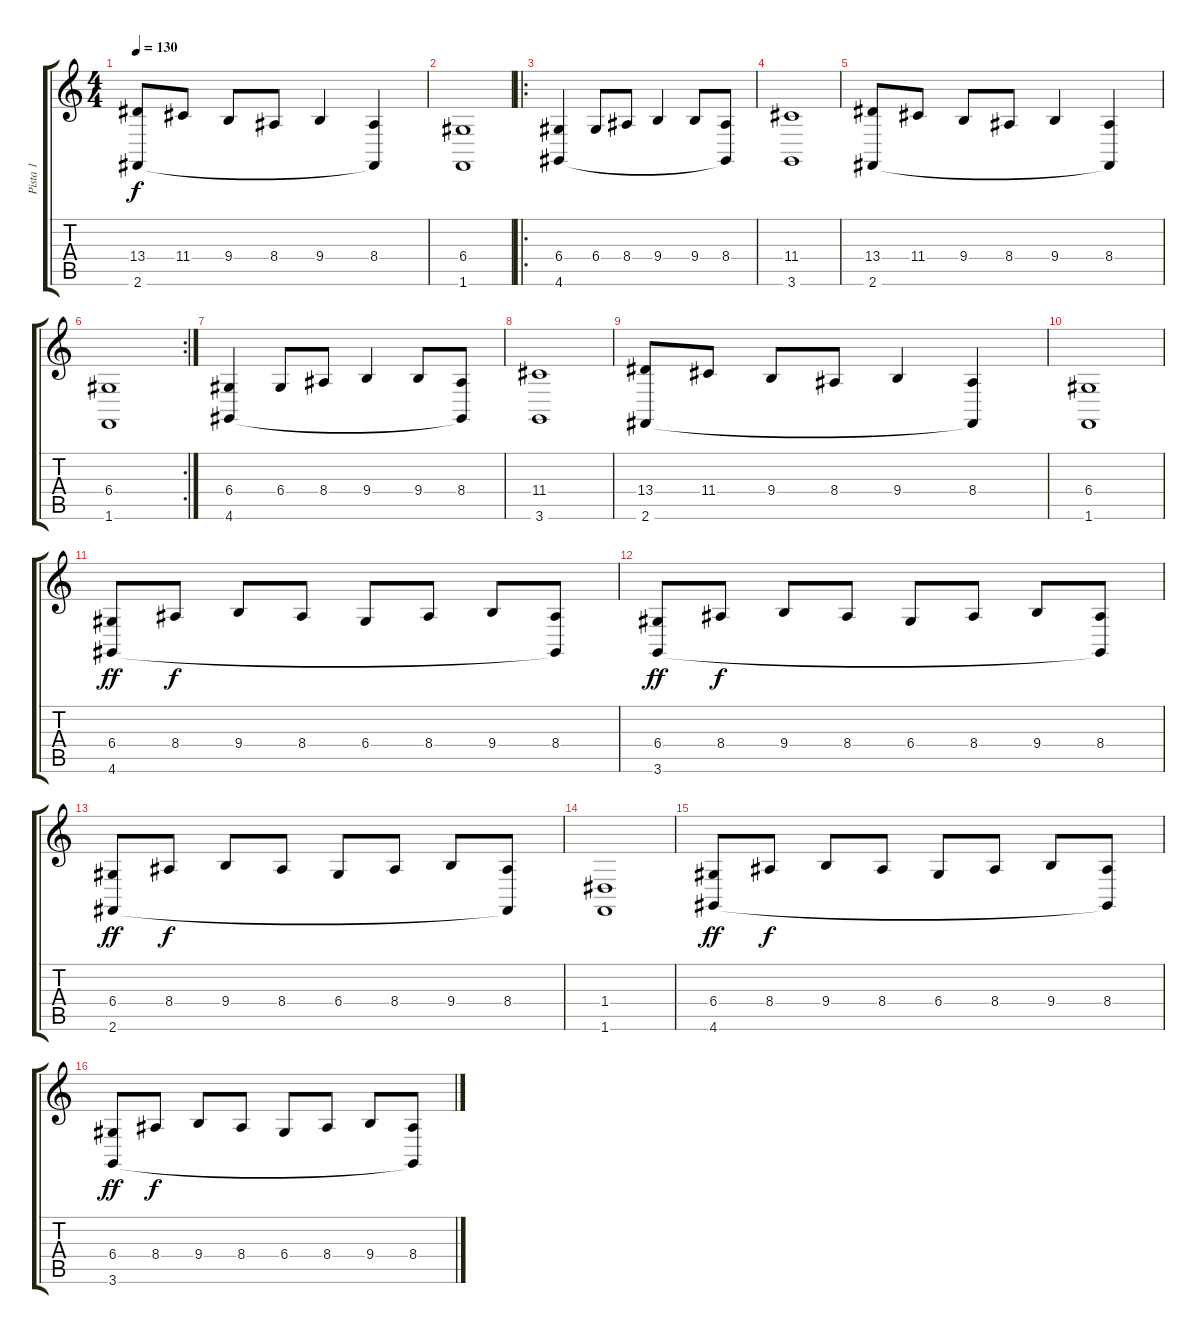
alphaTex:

\track ("Pista 1" "Pista 1") {instrument brightacousticpiano}
\staff {score tabs}
\tuning (E4 B3 G3 D3 A2 E2) {hide}
\ts (4 4)
\tempo 130
\clef g2
\ks c
(13.4 2.6).8{dy f} 11.4.8 9.4.8 8.4.8 9.4.4 (8.4 2.6{t}).4 |
(6.4 1.6).1 |
\ro
(6.4 4.6).4 6.4.8 8.4.8 9.4.4 9.4.8 (8.4 4.6{t}).8 |
(11.4 3.6).1 |
(13.4 2.6).8 11.4.8 9.4.8 8.4.8 9.4.4 (8.4 2.6{t}).4 |
\rc 2
(6.4 1.6).1 |
(6.4 4.6).4 6.4.8 8.4.8 9.4.4 9.4.8 (8.4 4.6{t}).8 |
(11.4 3.6).1 |
(13.4 2.6).8 11.4.8 9.4.8 8.4.8 9.4.4 (8.4 2.6{t}).4 |
(6.4 1.6).1 |
(6.4 4.6).8{dy ff} 8.4.8{dy f} 9.4.8 8.4.8 6.4.8 8.4.8 9.4.8 (8.4 4.6{t}).8 |
(6.4 3.6).8{dy ff} 8.4.8{dy f} 9.4.8 8.4.8 6.4.8 8.4.8 9.4.8 (8.4 3.6{t}).8 |
(6.4 2.6).8{dy ff} 8.4.8{dy f} 9.4.8 8.4.8 6.4.8 8.4.8 9.4.8 (8.4 2.6{t}).8 |
(1.4 1.6).1 |
(6.4 4.6).8{dy ff} 8.4.8{dy f} 9.4.8 8.4.8 6.4.8 8.4.8 9.4.8 (8.4 4.6{t}).8 |
(6.4 3.6).8{dy ff} 8.4.8{dy f} 9.4.8 8.4.8 6.4.8 8.4.8 9.4.8 (8.4 3.6{t}).8
